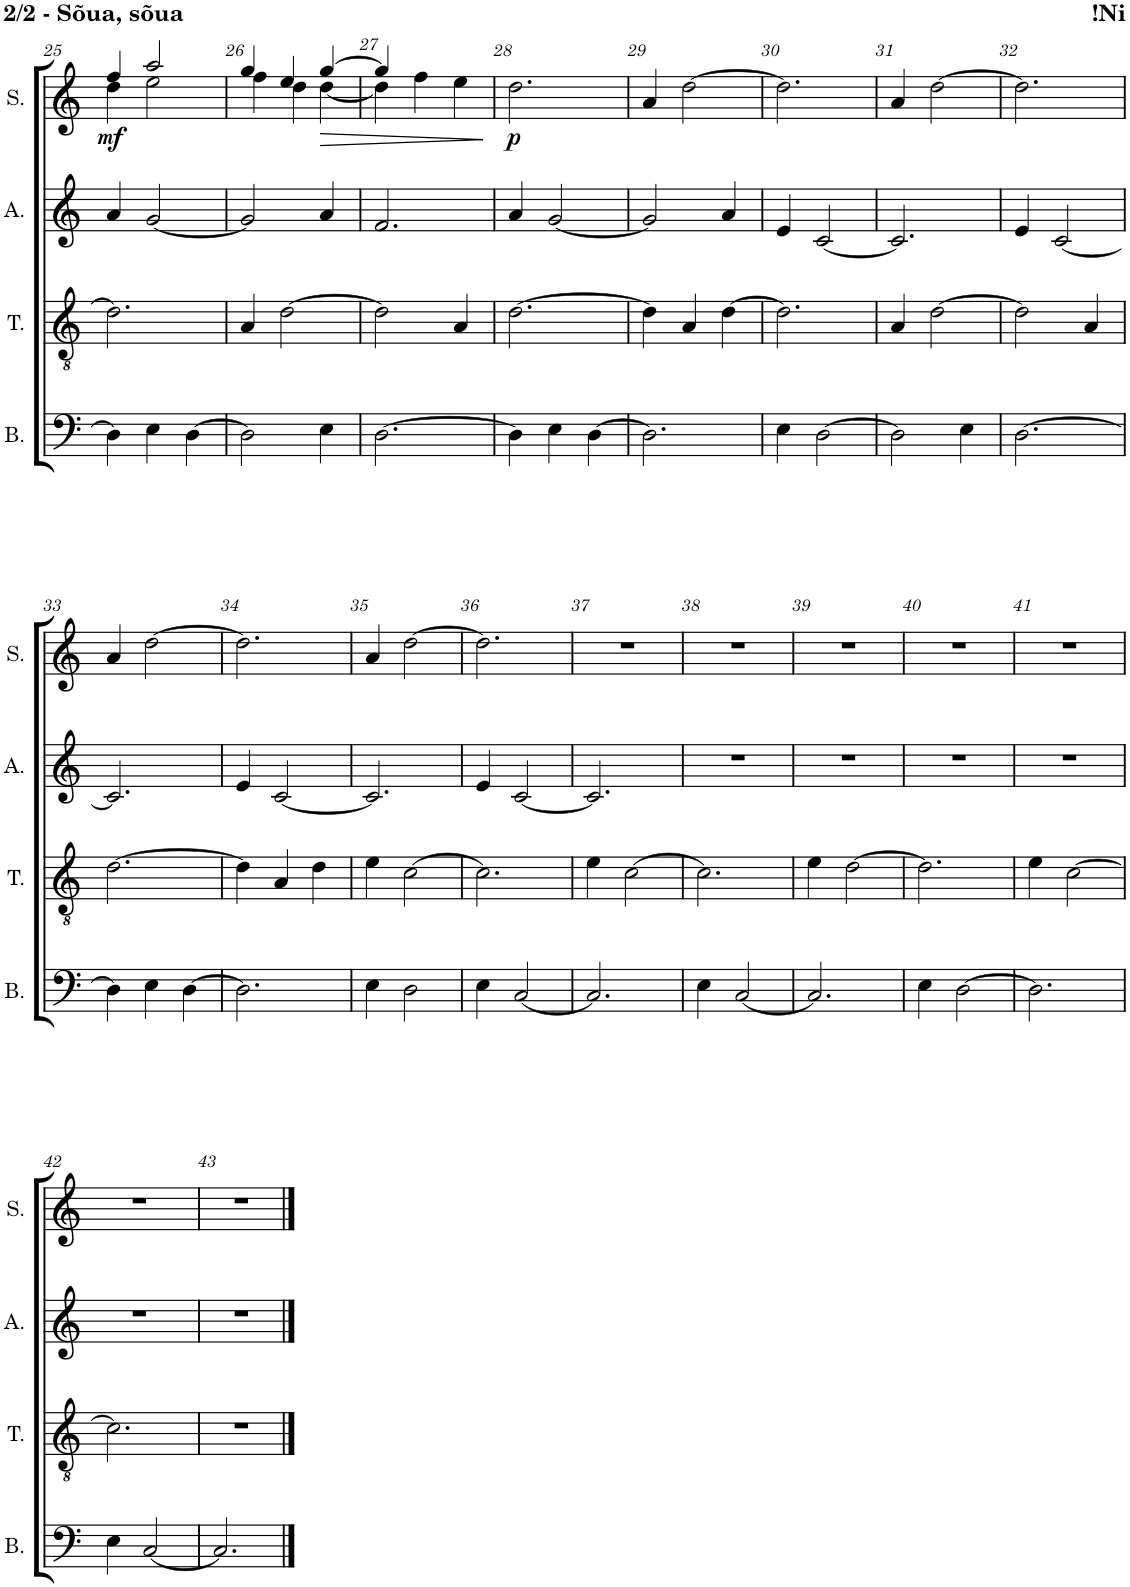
**kern	**kern	**kern	**kern	**dynam
*part4	*part3	*part2	*part1	*part1
*staff4	*staff3	*staff2	*staff1	*staff1
*I"Bass	*I"Tenor	*I"Alto	*I"Soprano	*
*I'B.	*I'T.	*I'A.	*I'S.	*
!!LO:PB:g=z
*clefF4	*clefGv2	*clefG2	*clefG2	*
*k[]	*k[]	*k[]	*k[]	*
*M3/4	*M3/4	*M3/4	*M3/4	*
=25	=25	=25	=25	=25
*	*	*	*^	*
!	!	!	!	!	!LO:DY:b
4D\]	2.d\]	4a/	4ff/	4dd\	mf
4E\	.	[2g/	2aa/	2ee\	.
[4D\	.	.	.	.	.
=26	=26	=26	=26	=26	=26
2D\]	4A/	2g/]	4gg/	4ff\	.
.	[2d\	.	4ee/	4dd\	.
!	!	!	!	!	!LO:HP:b
4E\	.	4a/	[4gg/	[4dd\	>
=27	=27	=27	=27	=27	=27
[2.D\	2d\]	2.f/	4gg/]	4dd\]	.
.	.	.	4ff\	2ryy	.
.	4A/	.	4ee\	.	.
*	*	*	*v	*v	*
.	.	.	.	]
=28	=28	=28	=28	=28
!	!	!	!	!LO:DY:b
4D\]	[2.d\	4a/	2.dd\	p
4E\	.	[2g/	.	.
[4D\	.	.	.	.
=29	=29	=29	=29	=29
2.D\]	4d\]	2g/]	4a/	.
.	4A/	.	[2dd\	.
.	[4d\	4a/	.	.
=30	=30	=30	=30	=30
4E\	2.d\]	4e/	2.dd\]	.
[2D\	.	[2c/	.	.
=31	=31	=31	=31	=31
2D\]	4A/	2.c/]	4a/	.
.	[2d\	.	[2dd\	.
4E\	.	.	.	.
=32	=32	=32	=32	=32
[2.D\	2d\]	4e/	2.dd\]	.
.	.	[2c/	.	.
.	4A/	.	.	.
!!LO:LB:g=z
=33	=33	=33	=33	=33
4D\]	[2.d\	2.c/]	4a/	.
4E\	.	.	[2dd\	.
[4D\	.	.	.	.
=34	=34	=34	=34	=34
2.D\]	4d\]	4e/	2.dd\]	.
.	4A/	[2c/	.	.
.	4d\	.	.	.
=35	=35	=35	=35	=35
4E\	4e\	2.c/]	4a/	.
2D\	[2c\	.	[2dd\	.
=36	=36	=36	=36	=36
4E\	2.c\]	4e/	2.dd\]	.
[2C/	.	[2c/	.	.
=37	=37	=37	=37	=37
2.C/]	4e\	2.c/]	2.r	.
.	[2c\	.	.	.
=38	=38	=38	=38	=38
4E\	2.c\]	2.r	2.r	.
[2C/	.	.	.	.
=39	=39	=39	=39	=39
2.C/]	4e\	2.r	2.r	.
.	[2d\	.	.	.
=40	=40	=40	=40	=40
4E\	2.d\]	2.r	2.r	.
[2D\	.	.	.	.
=41	=41	=41	=41	=41
2.D\]	4e\	2.r	2.r	.
.	[2c\	.	.	.
!!LO:LB:g=z
=42	=42	=42	=42	=42
4E\	2.c\]	2.r	2.r	.
[2C/	.	.	.	.
=43	=43	=43	=43	=43
2.C/]	2.r	2.r	2.r	.
==	==	==	==	==
*-	*-	*-	*-	*-
